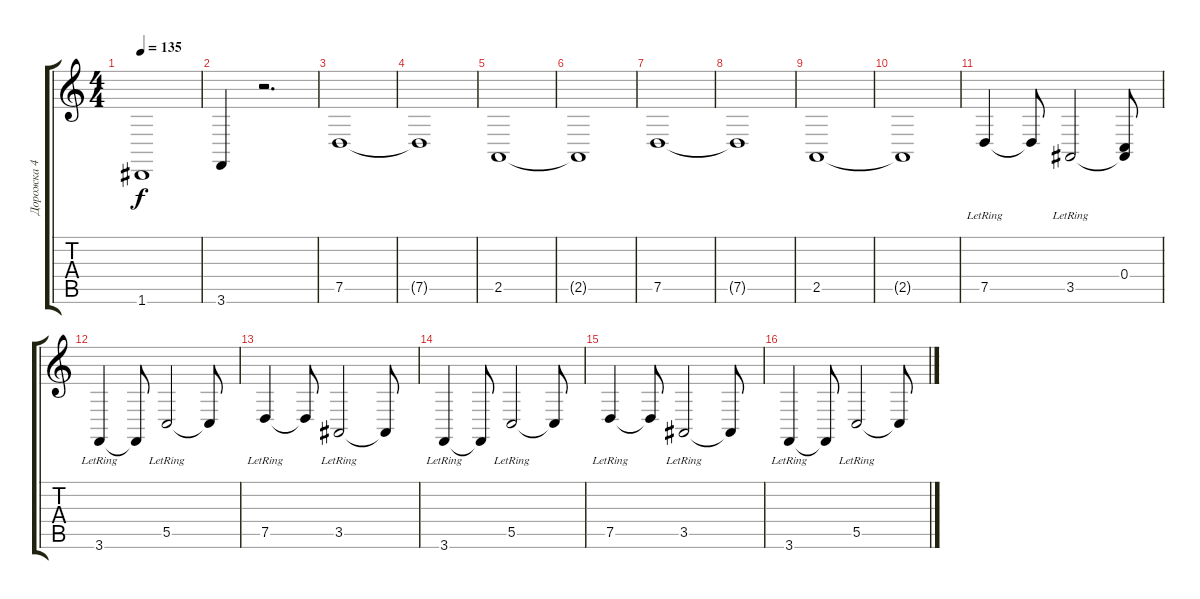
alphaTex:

\track ("Дорожка 4" "Дорожка 4") {instrument stringensemble2}
\staff {score tabs}
\tuning (D4 A3 F3 C3 G2 D2) {hide}
\ts (4 4)
\tempo 135
\clef g2
\ks c
1.6.1{dy f} |
3.6.4 r.2{d} |
7.5.1 |
7.5{t}.1 |
2.5.1 |
2.5{t}.1 |
7.5.1 |
7.5{t}.1 |
2.5.1 |
2.5{t}.1 |
7.5{lr}.4 7.5{t}.8 3.5{lr}.2 (0.4 3.5{t}).8 |
3.6{lr}.4 3.6{t}.8 5.5{lr}.2 5.5{t}.8 |
7.5{lr}.4 7.5{t}.8 3.5{lr}.2 3.5{t}.8 |
3.6{lr}.4 3.6{t}.8 5.5{lr}.2 5.5{t}.8 |
7.5{lr}.4 7.5{t}.8 3.5{lr}.2 3.5{t}.8 |
3.6{lr}.4 3.6{t}.8 5.5{lr}.2 5.5{t}.8
